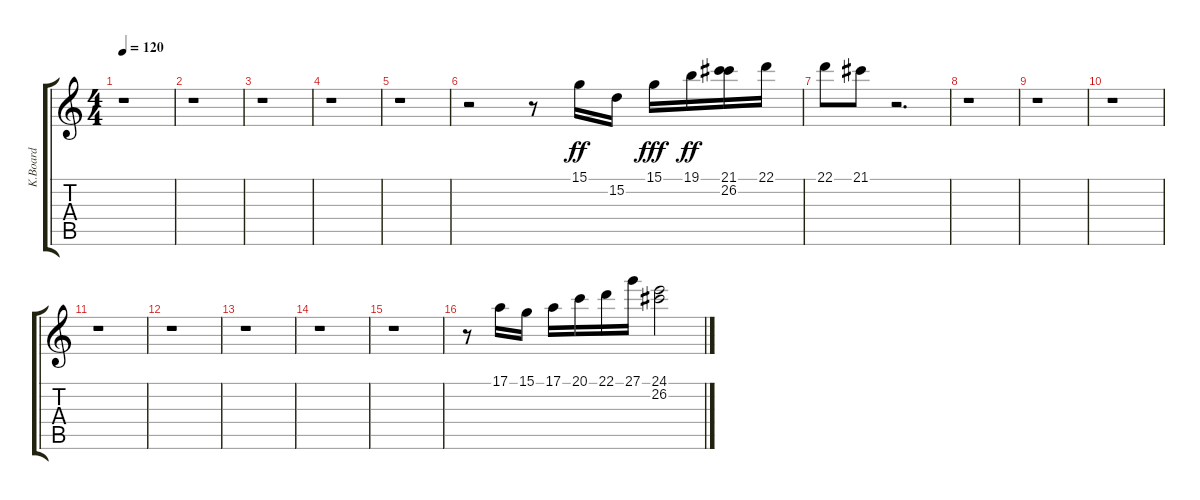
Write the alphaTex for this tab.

\track ("K.Board    (GS) " "K.Board   ") {instrument acousticgrandpiano}
\staff {score tabs}
\tuning (E4 B3 G3 D3 A2 E2) {hide}
\ts (4 4)
\tempo 120
\clef g2
\ks c
r.1{dy ff} |
r.1 |
r.1 |
r.1 |
r.1 |
r.2 r.8 15.1.16{volume 16 balance 0} 15.2.16{balance 2} 15.1.16{dy fff balance 4} 19.1.16{dy ff balance 7} (21.1 26.2).16{balance 9} 22.1.16{balance 11} |
22.1.8{balance 14} 21.1.8{balance 16} r.2{d} |
r.1 |
r.1 |
r.1 |
r.1 |
r.1 |
r.1 |
r.1 |
r.1 |
r.8 17.1.16{balance 8} 15.1.16 17.1.16 20.1.16 22.1.16 27.1.16 (24.1 26.2).2
